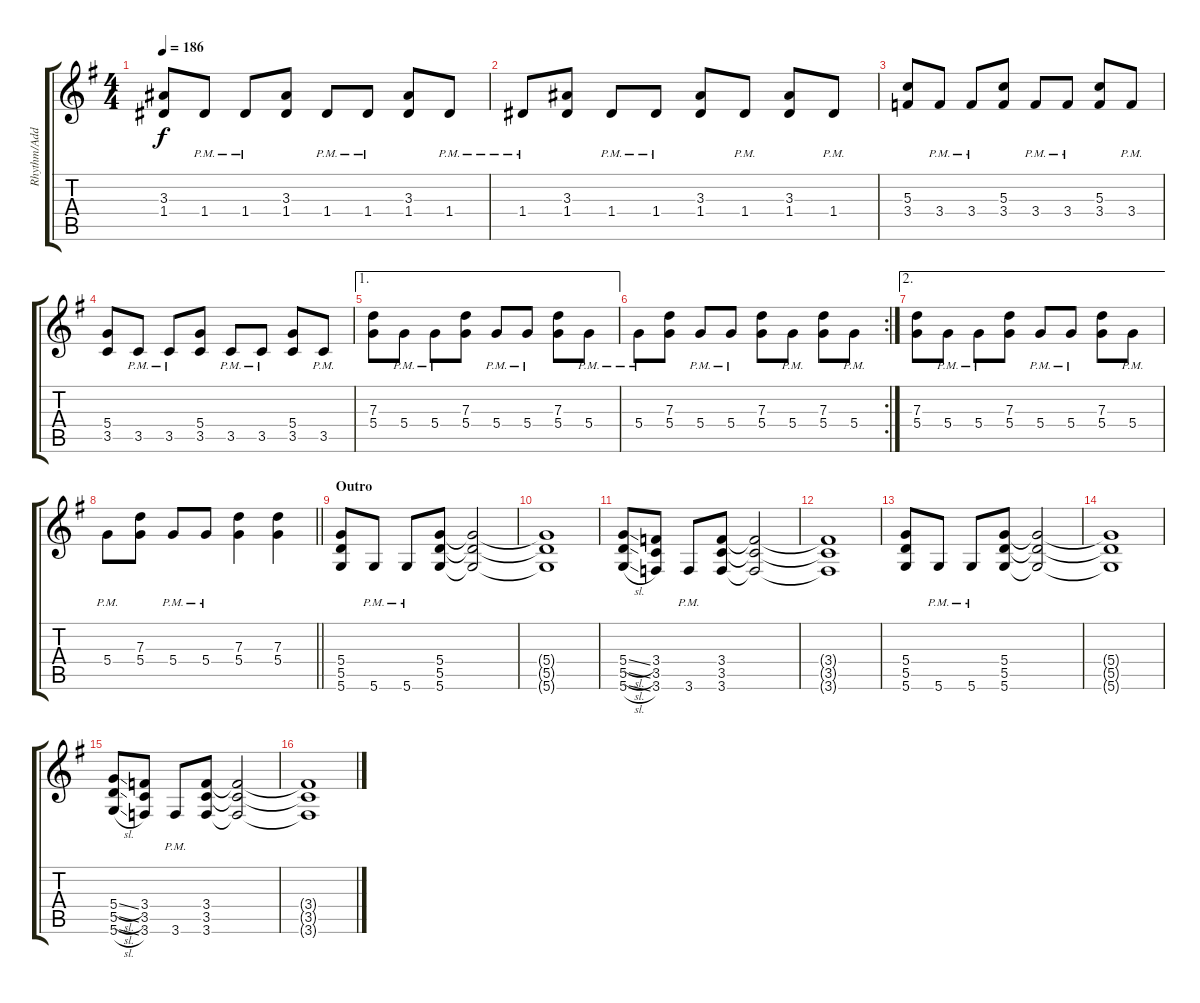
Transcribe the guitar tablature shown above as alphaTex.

\track ("Rhythm/Add. lead" "Rhythm/Add") {instrument distortionguitar}
\staff {score tabs}
\tuning (E4 B3 G3 D3 A2 D2) {hide}
\ts (4 4)
\tempo 186
\clef g2
\ks g
(3.3 1.4).8{dy f} 1.4{pm}.8 1.4{pm}.8 (3.3 1.4).8 1.4{pm}.8 1.4{pm}.8 (3.3 1.4).8 1.4{pm}.8 |
1.4{pm}.8 (3.3 1.4).8 1.4{pm}.8 1.4{pm}.8 (3.3 1.4).8 1.4{pm}.8 (3.3 1.4).8 1.4{pm}.8 |
(5.3 3.4).8 3.4{pm}.8 3.4{pm}.8 (5.3 3.4).8 3.4{pm}.8 3.4{pm}.8 (5.3 3.4).8 3.4{pm}.8 |
(5.4 3.5).8 3.5{pm}.8 3.5{pm}.8 (5.4 3.5).8 3.5{pm}.8 3.5{pm}.8 (5.4 3.5).8 3.5{pm}.8 |
\ae 1
(7.3 5.4).8 5.4{pm}.8 5.4{pm}.8 (7.3 5.4).8 5.4{pm}.8 5.4{pm}.8 (7.3 5.4).8 5.4{pm}.8 |
\rc 2
5.4{pm}.8 (7.3 5.4).8 5.4{pm}.8 5.4{pm}.8 (7.3 5.4).8 5.4{pm}.8 (7.3 5.4).8 5.4{pm}.8 |
\ae 2
(7.3 5.4).8 5.4{pm}.8 5.4{pm}.8 (7.3 5.4).8 5.4{pm}.8 5.4{pm}.8 (7.3 5.4).8 5.4{pm}.8 |
\barLineRight lightlight
5.4{pm}.8 (7.3 5.4).8 5.4{pm}.8 5.4{pm}.8 (7.3 5.4).4 (7.3 5.4).4 |
\section ("" "Outro")
(5.4 5.5 5.6).8 5.6{pm}.8 5.6{pm}.8 (5.4 5.5 5.6).8 (5.4{t} 5.5{t} 5.6{t}).2 |
(5.4{t} 5.5{t} 5.6{t}).1 |
(5.4{sl} 5.5{sl} 5.6{sl}).8 (3.4 3.5 3.6).8 3.6{pm}.8 (3.4 3.5 3.6).8 (3.4{t} 3.5{t} 3.6{t}).2 |
(3.4{t} 3.5{t} 3.6{t}).1 |
(5.4 5.5 5.6).8 5.6{pm}.8 5.6{pm}.8 (5.4 5.5 5.6).8 (5.4{t} 5.5{t} 5.6{t}).2 |
(5.4{t} 5.5{t} 5.6{t}).1 |
(5.4{sl} 5.5{sl} 5.6{sl}).8 (3.4 3.5 3.6).8 3.6{pm}.8 (3.4 3.5 3.6).8 (3.4{t} 3.5{t} 3.6{t}).2 |
(3.4{t} 3.5{t} 3.6{t}).1
